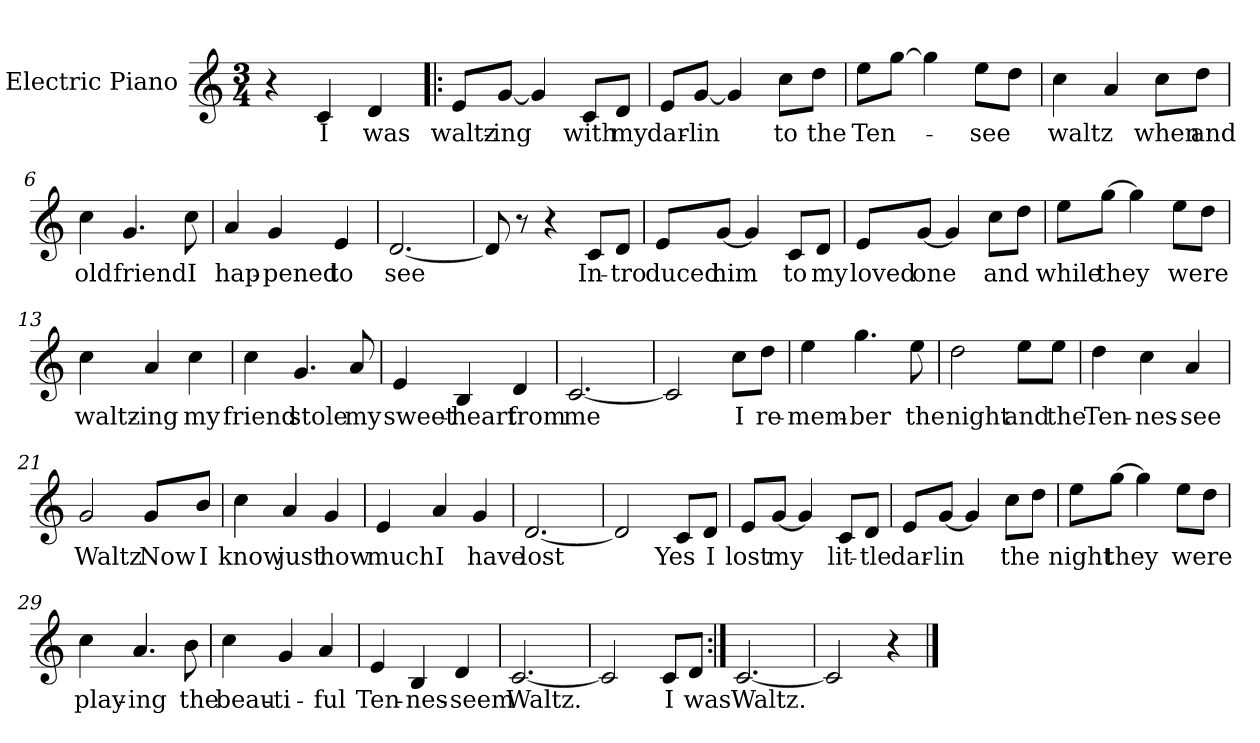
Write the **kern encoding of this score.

**kern	**text
*part1	*part1
*staff1	*staff1
*I"Electric Piano	*
*I'E.Pno	*
*clefG2	*
*k[]	*
*C:	*
*M3/4	*
=1	=1
4r	.
4c/	I
4d/	was
=2!|:	=2!|:
8e/L	waltz-
[8g/J	-ing
4g/]	.
8c/L	with
8d/J	my
=3	=3
8e/L	dar-
[8g/J	-lin
4g/]	.
8cc\L	to
8dd\J	the
=4	=4
8ee\L	Ten-
[8gg\J	.
4gg\]	.
8ee\L	-see
8dd\J	.
!!LO:LB:g=z
=5	=5
4cc\	waltz
4a/	.
8cc\L	when
8dd\J	and
=6	=6
4cc\	old
4.g/	friend
8cc\	I
=7	=7
4a/	hap-
4g/	-pened
4e/	to
=8	=8
[2.d/	see
=9	=9
8d/]	.
8r	.
4r	.
8c/L	In-
8d/J	-tro
!!LO:LB:g=z
=10	=10
8e/L	duced
[8g/J	him
4g/]	.
8c/L	to
8d/J	my
=11	=11
8e/L	loved
[8g/J	one
4g/]	.
8cc\L	and
8dd\J	.
=12	=12
8ee\L	while
[8gg\J	they
4gg\]	.
8ee\L	were
8dd\J	.
=13	=13
4cc\	waltz-
4a/	-ing
4cc\	my
!!LO:LB:g=z
=14	=14
4cc\	friend
4.g/	stole
8a/	my
=15	=15
4e/	sweet-
4B/	-heart
4d/	from
=16	=16
[2.c/	me
=17	=17
2c/]	.
8cc\L	I
8dd\J	re-
=18	=18
4ee\	-mem-
4.gg\	-ber
8ee\	the
=19	=19
2dd\	night
8ee\L	and
8ee\J	the
!!LO:LB:g=z
=20	=20
4dd\	Ten-
4cc\	-nes-
4a/	-see
=21	=21
2g/	Waltz
8g/L	Now
8b/J	I
=22	=22
4cc\	know
4a/	just
4g/	how
=23	=23
4e/	much
4a/	I
4g/	have
=24	=24
[2.d/	lost
=25	=25
2d/]	.
8c/L	Yes
8d/J	I
!!LO:LB:g=z
=26	=26
8e/L	lost
[8g/J	my
4g/]	.
8c/L	lit-
8d/J	-tle
=27	=27
8e/L	dar-
[8g/J	-lin
4g/]	.
8cc\L	the
8dd\J	.
=28	=28
8ee\L	night
[8gg\J	they
4gg\]	.
8ee\L	were
8dd\J	.
=29	=29
4cc\	play-
4.a/	-ing
8b\	the
=30	=30
4cc\	beau-
4g/	-ti-
4a/	-ful
!!LO:LB:g=z
=31	=31
4e/	Ten-
4B/	-nes-
4d/	-seem
=32	=32
[2.c/	Waltz.
=33	=33
2c/]	.
8c/L	I
8d/J	was
=34:|!	=34:|!
[2.c/	Waltz.
=35	=35
2c/]	.
4r	.
==	==
*-	*-
